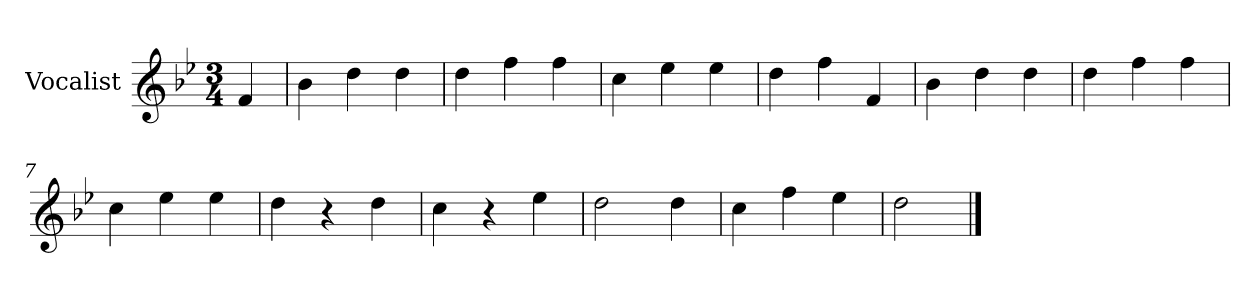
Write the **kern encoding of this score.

**kern
*part1
*staff1
*I"Vocalist
*k[b-e-]
*B-:
*M3/4
=
4f
=1
4b-
4dd
4dd
=2
4dd
4ff
4ff
=3
4cc
4ee-
4ee-
=4
4dd
4ff
4f
=5
4b-
4dd
4dd
=6
4dd
4ff
4ff
=7
4cc
4ee-
4ee-
=8
4dd
4r
4dd
=9
4cc
4r
4ee-
=10
2dd
4dd
=11
4cc
4ff
4ee-
=12
2dd
==
*-
